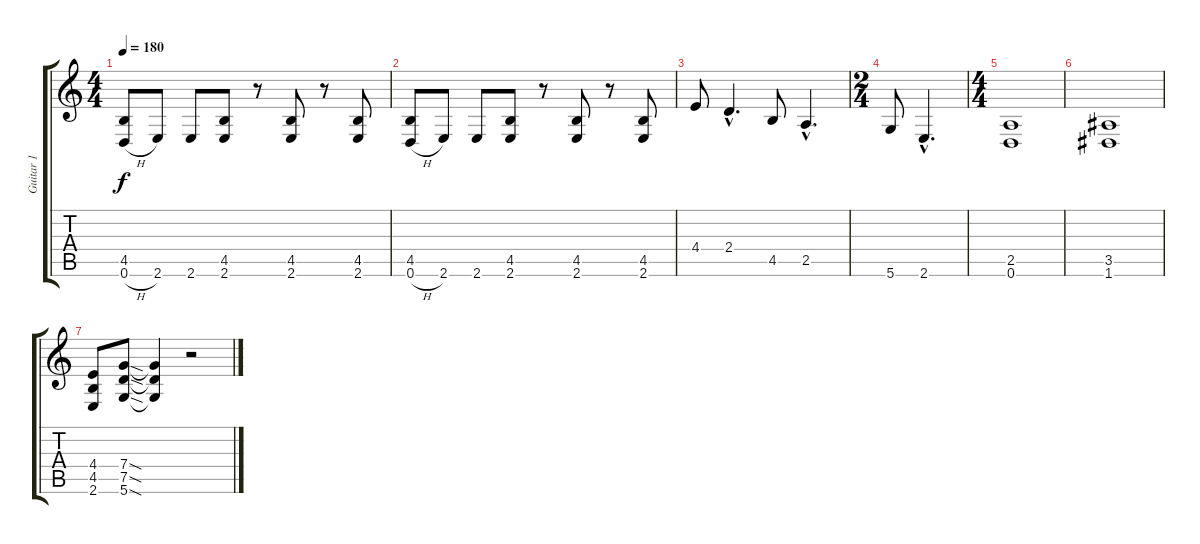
\track ("Guitar 1" "Guitar 1") {instrument distortionguitar}
\staff {score tabs}
\tuning (D4 A3 F3 C3 G2 D2) {hide}
\ts (4 4)
\tempo 180
\clef g2
\ks c
(4.5 0.6{h}).8{dy f} 2.6.8 2.6.8 (4.5 2.6).8 r.8 (4.5 2.6).8 r.8 (4.5 2.6).8 |
(4.5 0.6{h}).8 2.6.8 2.6.8 (4.5 2.6).8 r.8 (4.5 2.6).8 r.8 (4.5 2.6).8 |
4.4.8 2.4{hac}.4{d} 4.5.8 2.5{hac}.4{d} |
\ts (2 4)
5.6.8 2.6{hac}.4{d} |
\ts (4 4)
(2.5 0.6).1 |
(3.5 1.6).1 |
(4.4 4.5 2.6).8 (7.4{sod} 7.5{sod} 5.6{sod}).8 (7.4{t} 7.5{t} 5.6{t}).4 r.2
